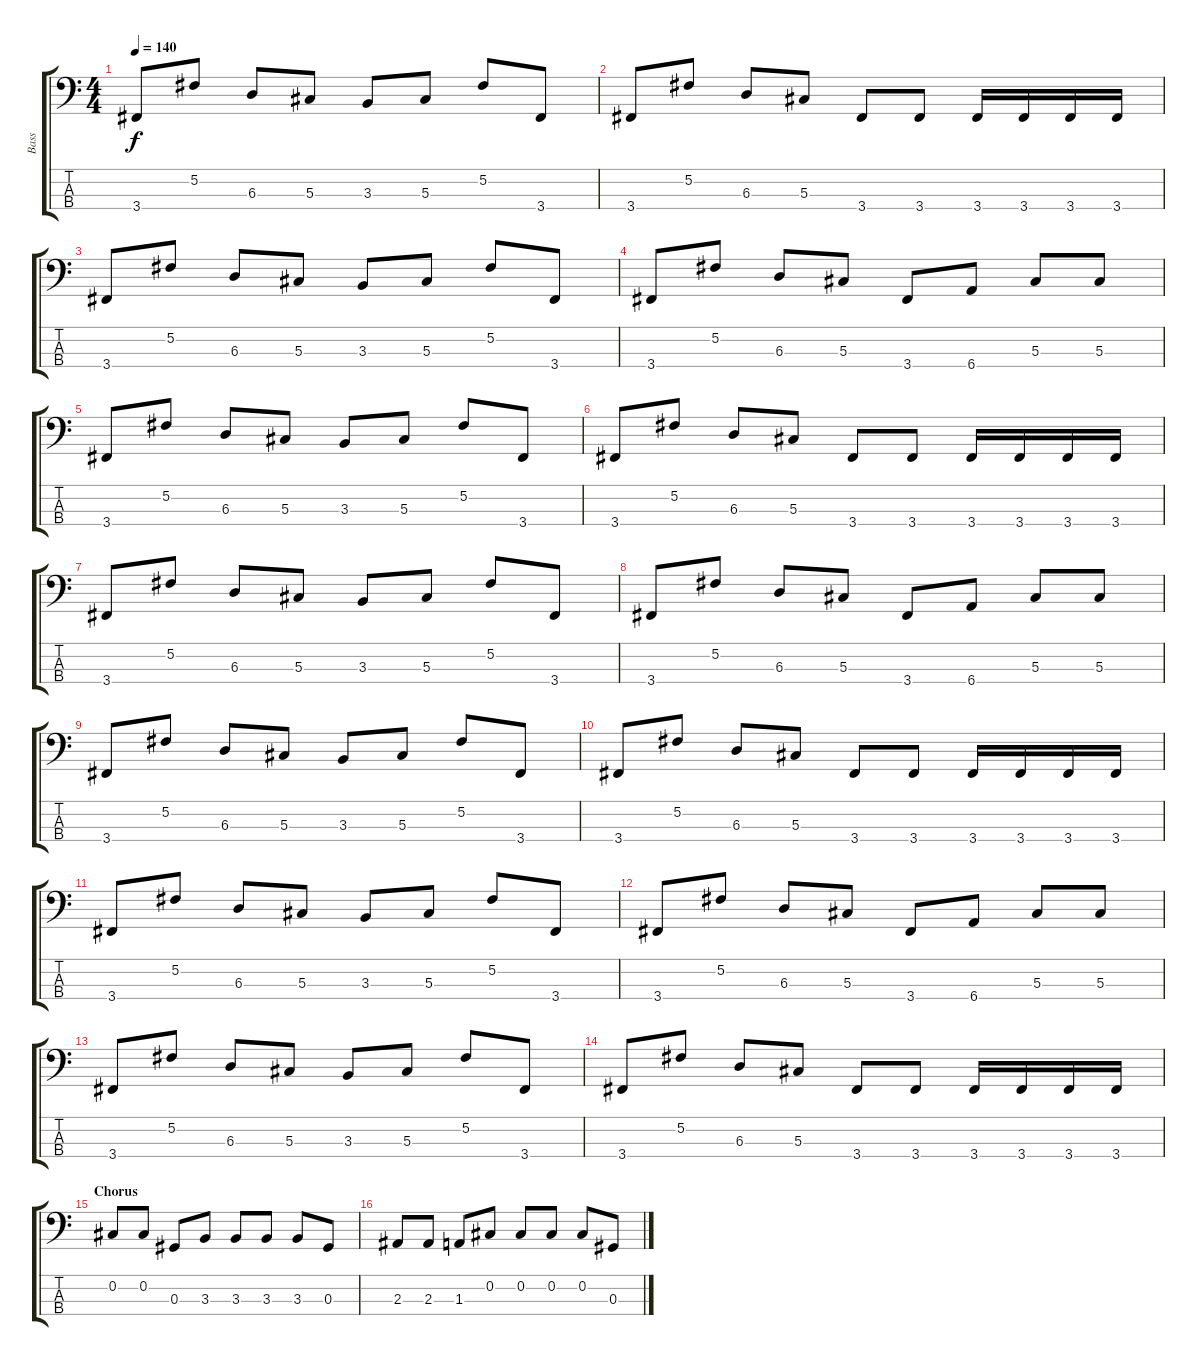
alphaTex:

\track ("Bass" "Bass") {instrument electricbassfinger}
\staff {score tabs}
\tuning (Gb2 Db2 Ab1 Eb1) {hide}
\ts (4 4)
\tempo 140
\clef f4
\ks c
3.4.8{dy f} 5.2.8 6.3.8 5.3.8 3.3.8 5.3.8 5.2.8 3.4.8 |
3.4.8 5.2.8 6.3.8 5.3.8 3.4.8 3.4.8 3.4.16 3.4.16 3.4.16 3.4.16 |
3.4.8 5.2.8 6.3.8 5.3.8 3.3.8 5.3.8 5.2.8 3.4.8 |
3.4.8 5.2.8 6.3.8 5.3.8 3.4.8 6.4.8 5.3.8 5.3.8 |
3.4.8 5.2.8 6.3.8 5.3.8 3.3.8 5.3.8 5.2.8 3.4.8 |
3.4.8 5.2.8 6.3.8 5.3.8 3.4.8 3.4.8 3.4.16 3.4.16 3.4.16 3.4.16 |
3.4.8 5.2.8 6.3.8 5.3.8 3.3.8 5.3.8 5.2.8 3.4.8 |
3.4.8 5.2.8 6.3.8 5.3.8 3.4.8 6.4.8 5.3.8 5.3.8 |
3.4.8 5.2.8 6.3.8 5.3.8 3.3.8 5.3.8 5.2.8 3.4.8 |
3.4.8 5.2.8 6.3.8 5.3.8 3.4.8 3.4.8 3.4.16 3.4.16 3.4.16 3.4.16 |
3.4.8 5.2.8 6.3.8 5.3.8 3.3.8 5.3.8 5.2.8 3.4.8 |
3.4.8 5.2.8 6.3.8 5.3.8 3.4.8 6.4.8 5.3.8 5.3.8 |
3.4.8 5.2.8 6.3.8 5.3.8 3.3.8 5.3.8 5.2.8 3.4.8 |
3.4.8 5.2.8 6.3.8 5.3.8 3.4.8 3.4.8 3.4.16 3.4.16 3.4.16 3.4.16 |
\section ("" "Chorus")
0.2.8 0.2.8 0.3.8 3.3.8 3.3.8 3.3.8 3.3.8 0.3.8 |
2.3.8 2.3.8 1.3.8 0.2.8 0.2.8 0.2.8 0.2.8 0.3.8
